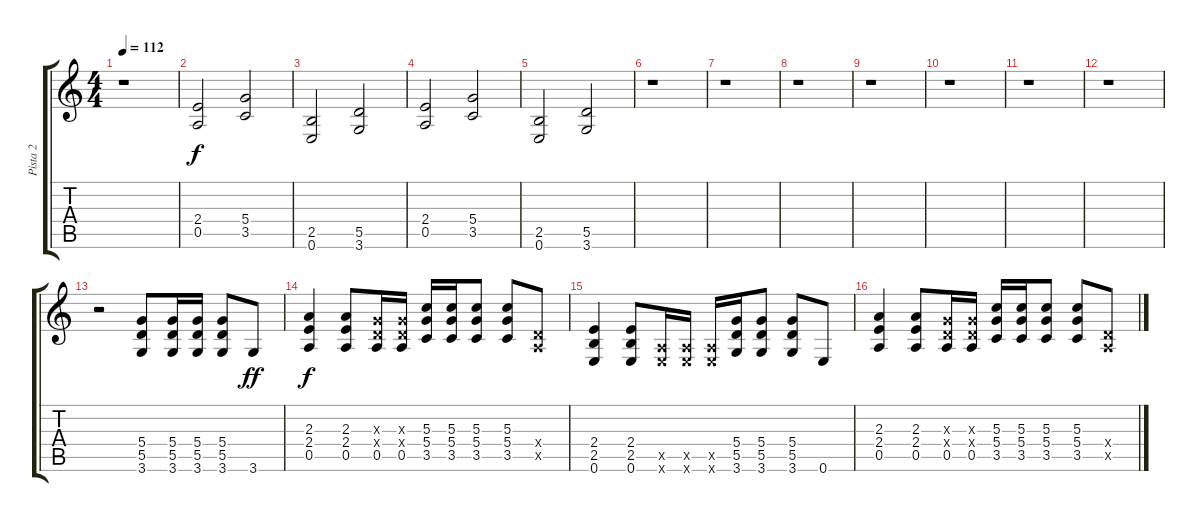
\track ("Pista 2" "Pista 2") {instrument overdrivenguitar}
\staff {score tabs}
\tuning (E4 B3 G3 D3 A2 E2) {hide}
\ts (4 4)
\tempo 112
\clef g2
\ks c
r.1{dy f instrument overdrivenguitar} |
(2.4 0.5).2{volume 10} (5.4 3.5).2 |
(2.5 0.6).2 (5.5 3.6).2 |
(2.4 0.5).2 (5.4 3.5).2 |
(2.5 0.6).2 (5.5 3.6).2 |
r.1 |
r.1 |
r.1 |
r.1 |
r.1 |
r.1 |
r.1 |
r.2 (5.4 5.5 3.6).8 (5.4 5.5 3.6).16 (5.4 5.5 3.6).16 (5.4 5.5 3.6).8 3.6.8{dy ff} |
(2.3 2.4 0.5).4{dy f volume 14} (2.3 2.4 0.5).8 (0.3{x} 0.4{x} 0.5).16 (0.3{x} 0.4{x} 0.5).16 (5.3 5.4 3.5).16 (5.3 5.4 3.5).16 (5.3 5.4 3.5).8 (5.3 5.4 3.5).8 (0.4{x} 0.5{x}).8 |
(2.4 2.5 0.6).4 (2.4 2.5 0.6).8 (0.5{x} 0.6{x}).16 (0.5{x} 0.6{x}).16 (0.5{x} 0.6{x}).16 (5.4 5.5 3.6).16 (5.4 5.5 3.6).8 (5.4 5.5 3.6).8 0.6.8 |
(2.3 2.4 0.5).4 (2.3 2.4 0.5).8 (0.3{x} 0.4{x} 0.5).16 (0.3{x} 0.4{x} 0.5).16 (5.3 5.4 3.5).16 (5.3 5.4 3.5).16 (5.3 5.4 3.5).8 (5.3 5.4 3.5).8 (0.4{x} 0.5{x}).8
